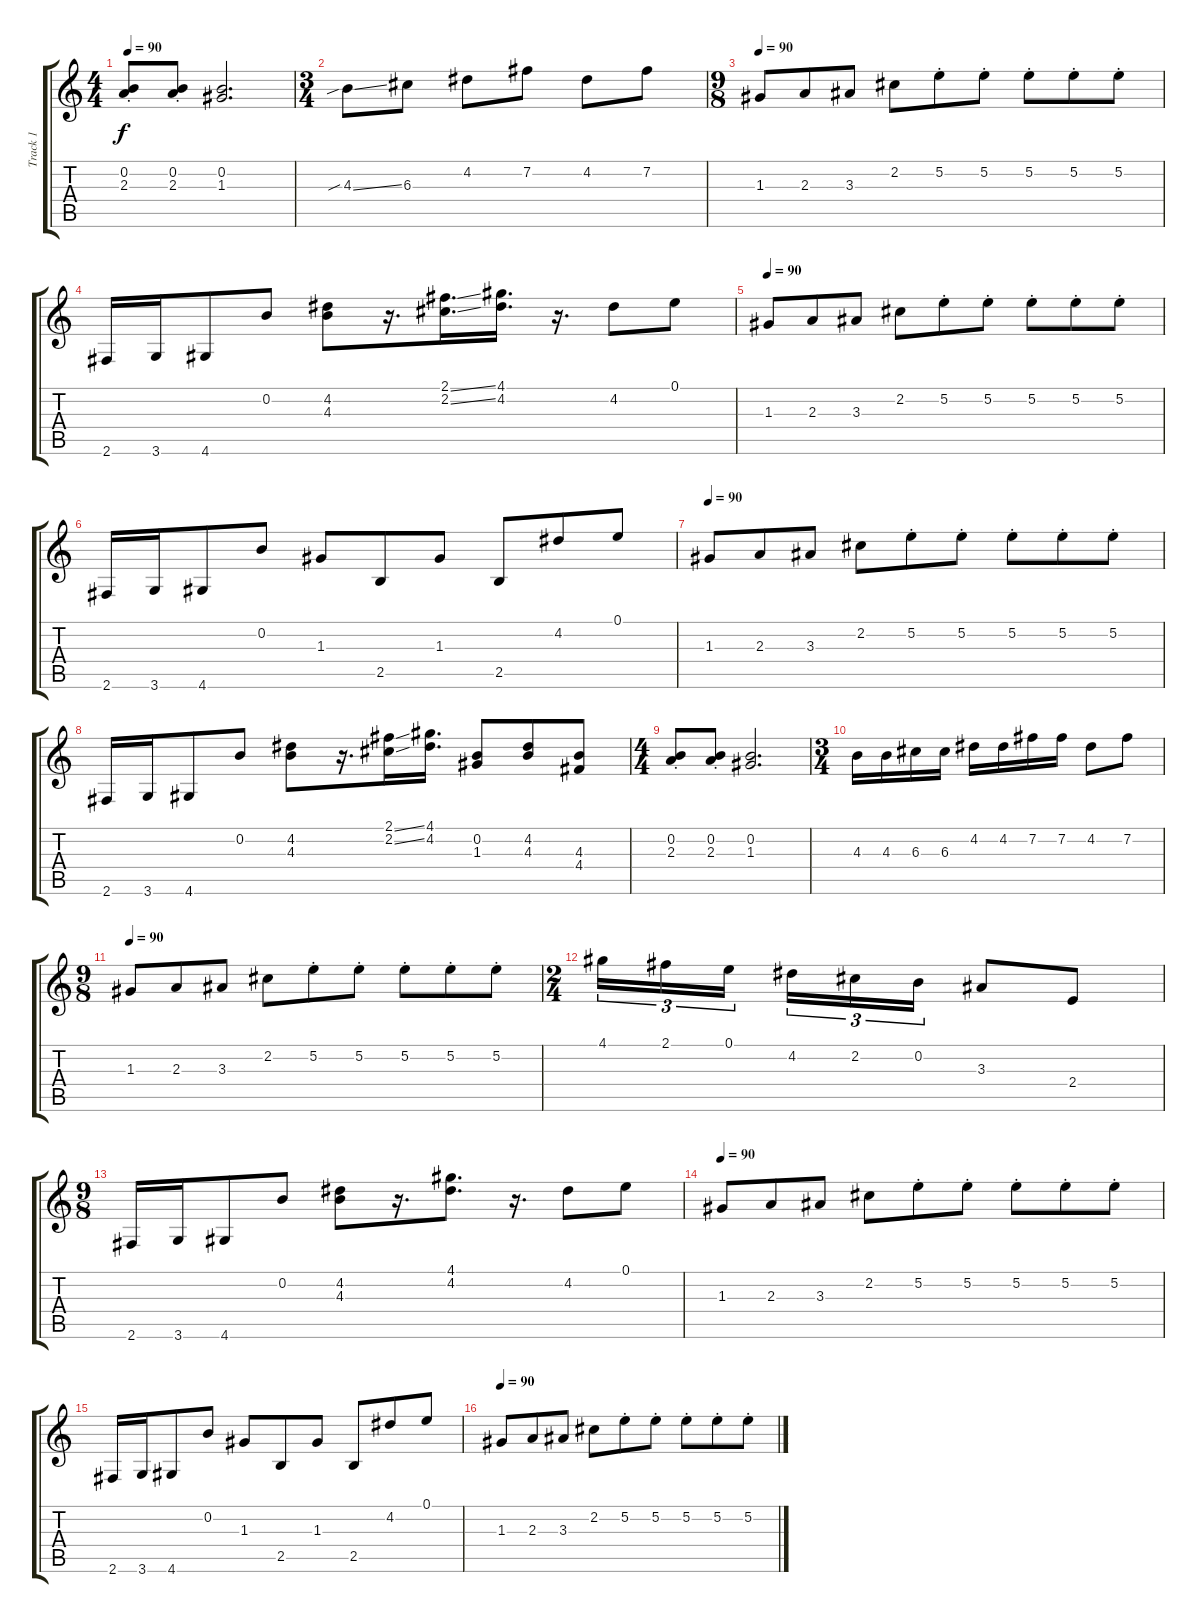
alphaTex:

\track ("Track 1" "Track 1") {instrument overdrivenguitar}
\staff {score tabs}
\tuning (E4 B3 G3 D3 A2 E2) {hide}
\ts (4 4)
\tempo 90
\clef g2
\ks c
(0.2{st} 2.3{st}).8{dy f} (0.2{st} 2.3{st}).8 (0.2 1.3).2{d} |
\ts (3 4)
4.3{sib ss}.8 6.3.8 4.2.8 7.2.8 4.2.8 7.2.8 |
\ts (9 8)
\tempo 90
1.3.8 2.3.8 3.3.8 2.2.8 5.2{st}.8 5.2{st}.8 5.2{st}.8 5.2{st}.8 5.2{st}.8 |
2.6.16 3.6.16 4.6.8 0.2.8 (4.2 4.3).8 r.16{d} (2.1{ss} 2.2{ss}).16{d} (4.1 4.2).16{d} r.16{d} 4.2.8 0.1.8 |
\tempo 90
1.3.8 2.3.8 3.3.8 2.2.8 5.2{st}.8 5.2{st}.8 5.2{st}.8 5.2{st}.8 5.2{st}.8 |
2.6.16 3.6.16 4.6.8 0.2.8 1.3.8 2.5.8 1.3.8 2.5.8 4.2.8 0.1.8 |
\tempo 90
1.3.8 2.3.8 3.3.8 2.2.8 5.2{st}.8 5.2{st}.8 5.2{st}.8 5.2{st}.8 5.2{st}.8 |
2.6.16 3.6.16 4.6.8 0.2.8 (4.2 4.3).8 r.16{d} (2.1{ss} 2.2{ss}).16 (4.1 4.2).16{d} (0.2 1.3).8 (4.2 4.3).8 (4.3 4.4).8 |
\ts (4 4)
(0.2{st} 2.3{st}).8 (0.2{st} 2.3{st}).8 (0.2 1.3).2{d} |
\ts (3 4)
4.3.16 4.3.16 6.3.16 6.3.16 4.2.16 4.2.16 7.2.16 7.2.16 4.2.8 7.2.8 |
\ts (9 8)
\tempo 90
1.3.8 2.3.8 3.3.8 2.2.8 5.2{st}.8 5.2{st}.8 5.2{st}.8 5.2{st}.8 5.2{st}.8 |
\ts (2 4)
4.1.16{tu (3 2)} 2.1.16{tu (3 2)} 0.1.16{tu (3 2) beam splitsecondary} 4.2.16{tu (3 2)} 2.2.16{tu (3 2)} 0.2.16{tu (3 2)} 3.3.8 2.4.8 |
\ts (9 8)
2.6.16 3.6.16 4.6.8 0.2.8 (4.2 4.3).8 r.16{d} (4.1 4.2).8{d} r.16{d} 4.2.8 0.1.8 |
\tempo 90
1.3.8 2.3.8 3.3.8 2.2.8 5.2{st}.8 5.2{st}.8 5.2{st}.8 5.2{st}.8 5.2{st}.8 |
2.6.16 3.6.16 4.6.8 0.2.8 1.3.8 2.5.8 1.3.8 2.5.8 4.2.8 0.1.8 |
\tempo 90
1.3.8 2.3.8 3.3.8 2.2.8 5.2{st}.8 5.2{st}.8 5.2{st}.8 5.2{st}.8 5.2{st}.8
